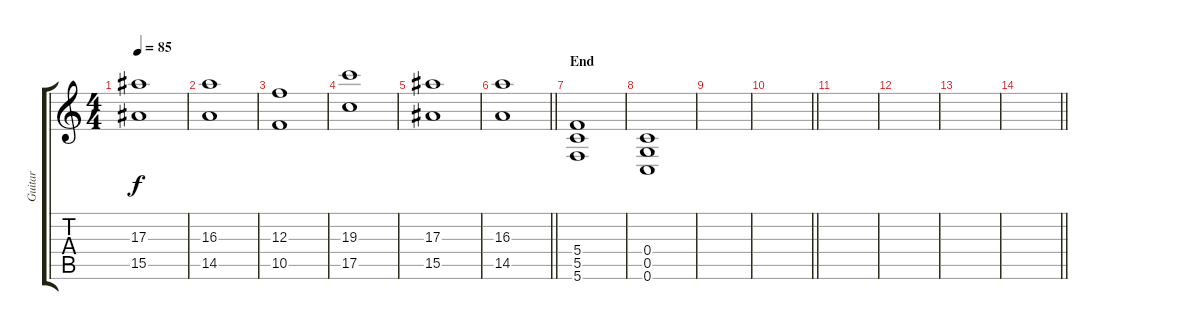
\track ("Guitar" "Guitar") {instrument distortionguitar}
\staff {score tabs}
\tuning (D4 A3 F3 C3 G2 C2) {hide}
\ts (4 4)
\tempo 85
\clef g2
\ks c
(17.3 15.5).1{dy f} |
(16.3 14.5).1 |
(12.3 10.5).1 |
(19.3 17.5).1 |
(17.3 15.5).1 |
\barLineRight lightlight
(16.3 14.5).1 |
\section ("" "End")
(5.4 5.5 5.6).1{volume 0} |
(0.4 0.5 0.6).1 |
|
\barLineRight lightlight
|
|
|
|
\barLineRight lightlight
